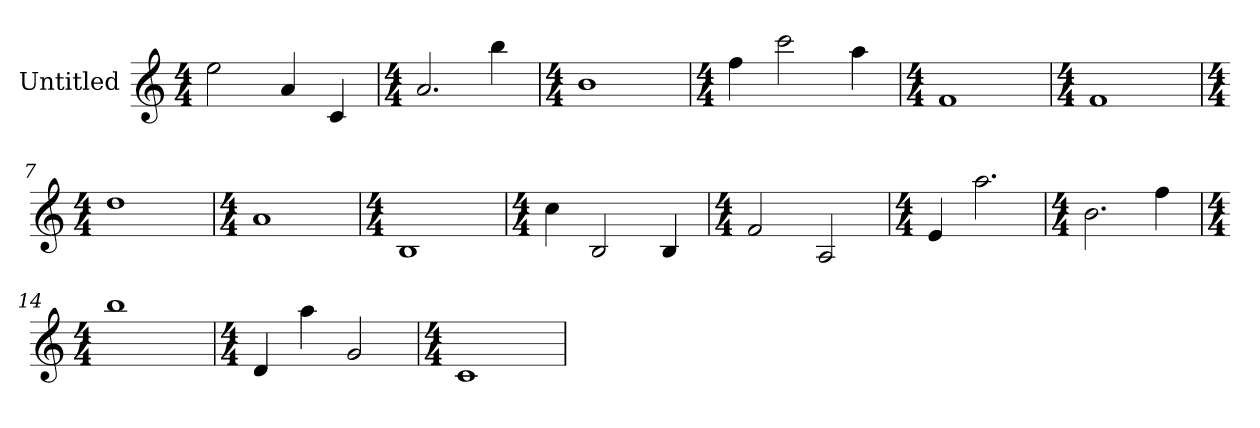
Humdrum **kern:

**kern
*part1
*staff1
*I"Untitled
*k[]
*C:
*M4/4
=1
2ee
4a
4c
=2
*k[]
*C:
*M4/4
!LO:N:vis=2.
2a
4bb
=3
*k[]
*C:
*M4/4
1b
=4
*k[]
*C:
*M4/4
4ff
2ccc
4aa
=5
*k[]
*C:
*M4/4
1f
=6
*k[]
*C:
*M4/4
1f
=7
*k[]
*C:
*M4/4
1dd
=8
*k[]
*C:
*M4/4
1a
=9
*k[]
*C:
*M4/4
1B
=10
*k[]
*C:
*M4/4
4cc
2B
4B
=11
*k[]
*C:
*M4/4
2f
2A
=12
*k[]
*C:
*M4/4
4e
!LO:N:vis=2.
2aa
=13
*k[]
*C:
*M4/4
!LO:N:vis=2.
2b
4ff
=14
*k[]
*C:
*M4/4
1bb
=15
*k[]
*C:
*M4/4
4d
4aa
2g
=16
*k[]
*C:
*M4/4
1c
=
*-
